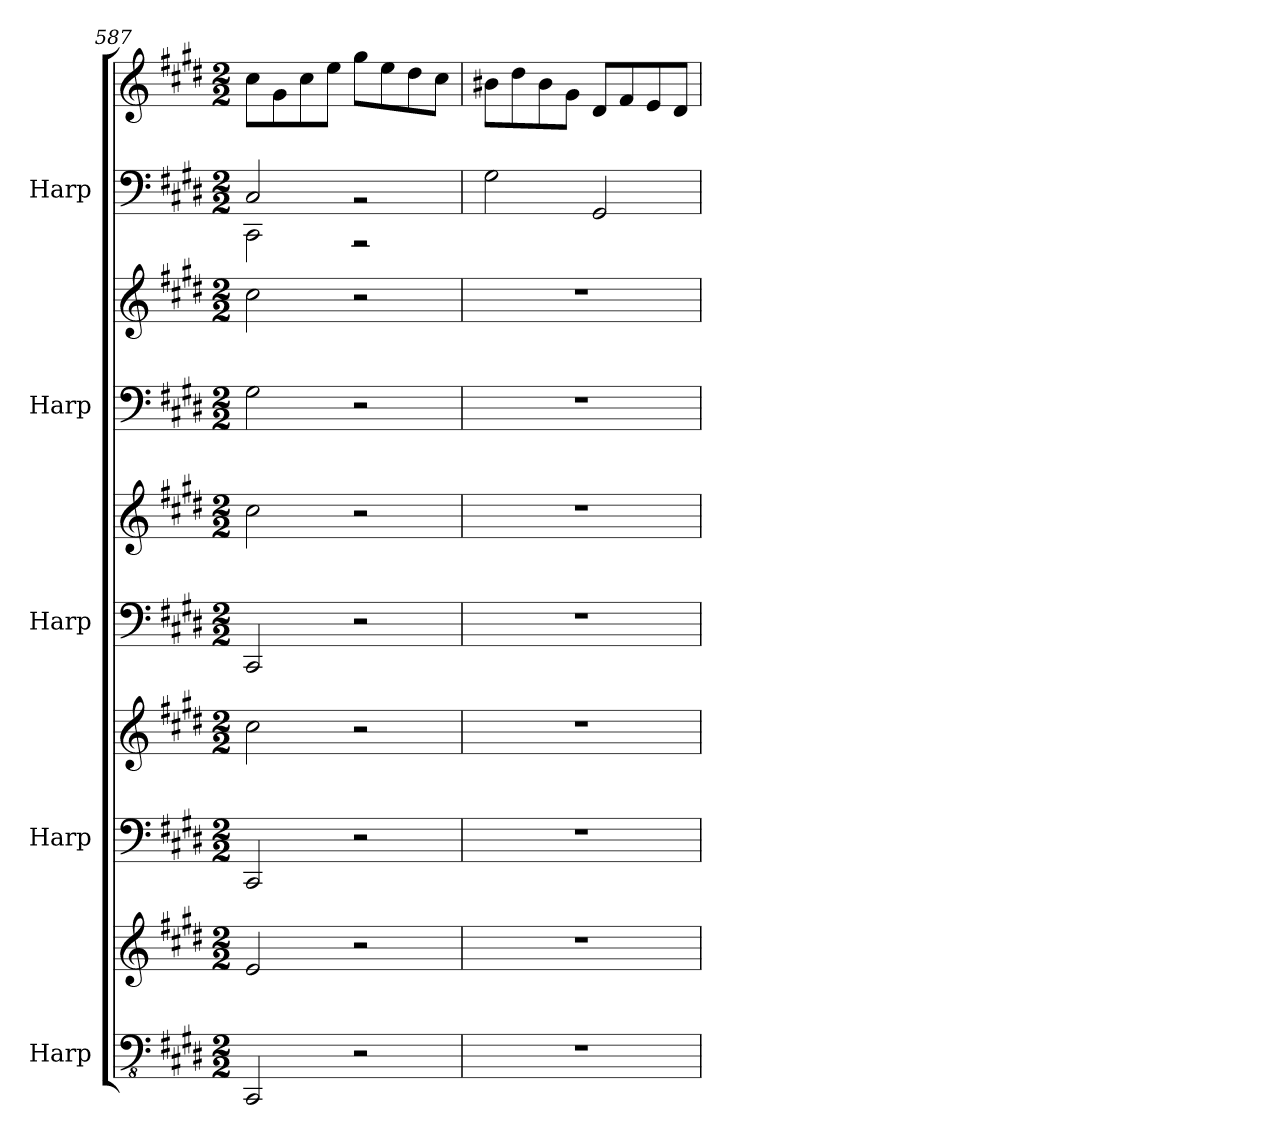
**kern	**kern	**kern	**kern	**kern	**kern	**kern	**kern	**kern	**kern
*part5	*part5	*part4	*part4	*part3	*part3	*part2	*part2	*part1	*part1
*staff10	*staff9	*staff8	*staff7	*staff6	*staff5	*staff4	*staff3	*staff2	*staff1
*I"Harp	*	*I"Harp	*	*I"Harp	*	*I"Harp	*	*I"Harp	*
*I'Hp	*	*I'Hp	*	*I'Hp	*	*I'Hp	*	*I'Hp	*
*clefFv4	*clefG2	*clefF4	*clefG2	*clefF4	*clefG2	*clefF4	*clefG2	*clefF4	*clefG2
*k[f#c#g#d#]	*k[f#c#g#d#]	*k[f#c#g#d#]	*k[f#c#g#d#]	*k[f#c#g#d#]	*k[f#c#g#d#]	*k[f#c#g#d#]	*k[f#c#g#d#]	*k[f#c#g#d#]	*k[f#c#g#d#]
*M2/2	*M2/2	*M2/2	*M2/2	*M2/2	*M2/2	*M2/2	*M2/2	*M2/2	*M2/2
=587	=587	=587	=587	=587	=587	=587	=587	=587	=587
*	*	*	*	*	*	*	*	*^	*
2CCC#/	2e/	2CC#/	2cc#\	2CC#/	2cc#\	2G#\	2cc#\	2C#/	2CC#\	8cc#\L
.	.	.	.	.	.	.	.	.	.	8g#\
.	.	.	.	.	.	.	.	.	.	8cc#\
.	.	.	.	.	.	.	.	.	.	8ee\J
2r	2r	2r	2r	2r	2r	2r	2r	2rBB	2rAAA	8gg#\L
.	.	.	.	.	.	.	.	.	.	8ee\
.	.	.	.	.	.	.	.	.	.	8dd#\
.	.	.	.	.	.	.	.	.	.	8cc#\J
*	*	*	*	*	*	*	*	*v	*v	*
=588	=588	=588	=588	=588	=588	=588	=588	=588	=588
1r	1r	1r	1r	1r	1r	1r	1r	2G#\	8b#X\L
.	.	.	.	.	.	.	.	.	8dd#\
.	.	.	.	.	.	.	.	.	8b#\
.	.	.	.	.	.	.	.	.	8g#\J
.	.	.	.	.	.	.	.	2GG#/	8d#/L
.	.	.	.	.	.	.	.	.	8f#/
.	.	.	.	.	.	.	.	.	8e/
.	.	.	.	.	.	.	.	.	8d#/J
=	=	=	=	=	=	=	=	=	=
*-	*-	*-	*-	*-	*-	*-	*-	*-	*-
